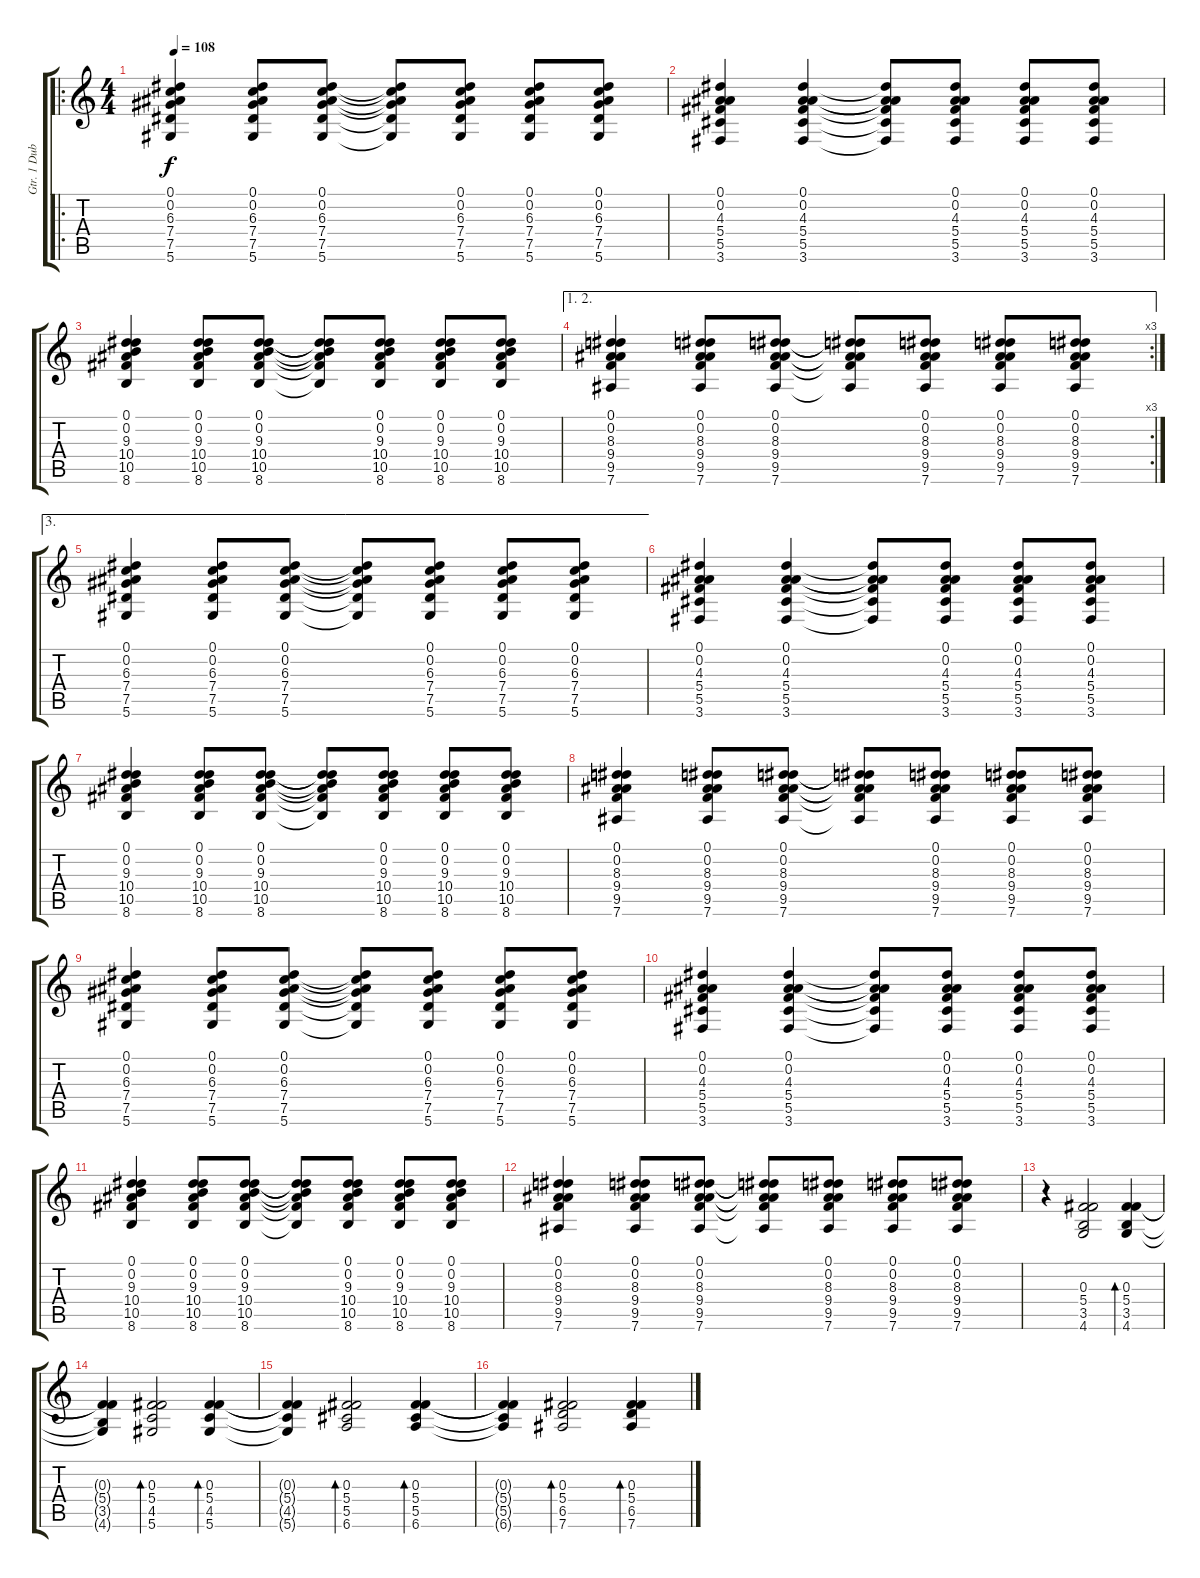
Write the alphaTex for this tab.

\track ("Gtr. 1 Dub" "Gtr. 1 Dub") {instrument acousticguitarnylon}
\staff {score tabs}
\tuning (Eb4 Bb3 Gb3 Db3 Ab2 Eb2) {hide}
\ro
\ts (4 4)
\tempo 108
\clef g2
\ks c
(0.1 0.2 6.3 7.4 7.5 5.6).4{dy f} (0.1 0.2 6.3 7.4 7.5 5.6).8 (0.1 0.2 6.3 7.4 7.5 5.6).8 (0.1{t} 0.2{t} 6.3{t} 7.4{t} 7.5{t} 5.6{t}).8 (0.1 0.2 6.3 7.4 7.5 5.6).8 (0.1 0.2 6.3 7.4 7.5 5.6).8 (0.1 0.2 6.3 7.4 7.5 5.6).8 |
(0.1 0.2 4.3 5.4 5.5 3.6).4 (0.1 0.2 4.3 5.4 5.5 3.6).4 (0.1{t} 0.2{t} 4.3{t} 5.4{t} 5.5{t} 3.6{t}).8 (0.1 0.2 4.3 5.4 5.5 3.6).8 (0.1 0.2 4.3 5.4 5.5 3.6).8 (0.1 0.2 4.3 5.4 5.5 3.6).8 |
(0.1 0.2 9.3 10.4 10.5 8.6).4 (0.1 0.2 9.3 10.4 10.5 8.6).8 (0.1 0.2 9.3 10.4 10.5 8.6).8 (0.1{t} 0.2{t} 9.3{t} 10.4{t} 10.5{t} 8.6{t}).8 (0.1 0.2 9.3 10.4 10.5 8.6).8 (0.1 0.2 9.3 10.4 10.5 8.6).8 (0.1 0.2 9.3 10.4 10.5 8.6).8 |
\ae (1 2)
\rc 3
(0.1 0.2 8.3 9.4 9.5 7.6).4 (0.1 0.2 8.3 9.4 9.5 7.6).8 (0.1 0.2 8.3 9.4 9.5 7.6).8 (0.1{t} 0.2{t} 8.3{t} 9.4{t} 9.5{t} 7.6{t}).8 (0.1 0.2 8.3 9.4 9.5 7.6).8 (0.1 0.2 8.3 9.4 9.5 7.6).8 (0.1 0.2 8.3 9.4 9.5 7.6).8 |
\ae 3
(0.1 0.2 6.3 7.4 7.5 5.6).4 (0.1 0.2 6.3 7.4 7.5 5.6).8 (0.1 0.2 6.3 7.4 7.5 5.6).8 (0.1{t} 0.2{t} 6.3{t} 7.4{t} 7.5{t} 5.6{t}).8 (0.1 0.2 6.3 7.4 7.5 5.6).8 (0.1 0.2 6.3 7.4 7.5 5.6).8 (0.1 0.2 6.3 7.4 7.5 5.6).8 |
(0.1 0.2 4.3 5.4 5.5 3.6).4 (0.1 0.2 4.3 5.4 5.5 3.6).4 (0.1{t} 0.2{t} 4.3{t} 5.4{t} 5.5{t} 3.6{t}).8 (0.1 0.2 4.3 5.4 5.5 3.6).8 (0.1 0.2 4.3 5.4 5.5 3.6).8 (0.1 0.2 4.3 5.4 5.5 3.6).8 |
(0.1 0.2 9.3 10.4 10.5 8.6).4 (0.1 0.2 9.3 10.4 10.5 8.6).8 (0.1 0.2 9.3 10.4 10.5 8.6).8 (0.1{t} 0.2{t} 9.3{t} 10.4{t} 10.5{t} 8.6{t}).8 (0.1 0.2 9.3 10.4 10.5 8.6).8 (0.1 0.2 9.3 10.4 10.5 8.6).8 (0.1 0.2 9.3 10.4 10.5 8.6).8 |
(0.1 0.2 8.3 9.4 9.5 7.6).4 (0.1 0.2 8.3 9.4 9.5 7.6).8 (0.1 0.2 8.3 9.4 9.5 7.6).8 (0.1{t} 0.2{t} 8.3{t} 9.4{t} 9.5{t} 7.6{t}).8 (0.1 0.2 8.3 9.4 9.5 7.6).8 (0.1 0.2 8.3 9.4 9.5 7.6).8 (0.1 0.2 8.3 9.4 9.5 7.6).8 |
(0.1 0.2 6.3 7.4 7.5 5.6).4 (0.1 0.2 6.3 7.4 7.5 5.6).8 (0.1 0.2 6.3 7.4 7.5 5.6).8 (0.1{t} 0.2{t} 6.3{t} 7.4{t} 7.5{t} 5.6{t}).8 (0.1 0.2 6.3 7.4 7.5 5.6).8 (0.1 0.2 6.3 7.4 7.5 5.6).8 (0.1 0.2 6.3 7.4 7.5 5.6).8 |
(0.1 0.2 4.3 5.4 5.5 3.6).4 (0.1 0.2 4.3 5.4 5.5 3.6).4 (0.1{t} 0.2{t} 4.3{t} 5.4{t} 5.5{t} 3.6{t}).8 (0.1 0.2 4.3 5.4 5.5 3.6).8 (0.1 0.2 4.3 5.4 5.5 3.6).8 (0.1 0.2 4.3 5.4 5.5 3.6).8 |
(0.1 0.2 9.3 10.4 10.5 8.6).4 (0.1 0.2 9.3 10.4 10.5 8.6).8 (0.1 0.2 9.3 10.4 10.5 8.6).8 (0.1{t} 0.2{t} 9.3{t} 10.4{t} 10.5{t} 8.6{t}).8 (0.1 0.2 9.3 10.4 10.5 8.6).8 (0.1 0.2 9.3 10.4 10.5 8.6).8 (0.1 0.2 9.3 10.4 10.5 8.6).8 |
(0.1 0.2 8.3 9.4 9.5 7.6).4 (0.1 0.2 8.3 9.4 9.5 7.6).8 (0.1 0.2 8.3 9.4 9.5 7.6).8 (0.1{t} 0.2{t} 8.3{t} 9.4{t} 9.5{t} 7.6{t}).8 (0.1 0.2 8.3 9.4 9.5 7.6).8 (0.1 0.2 8.3 9.4 9.5 7.6).8 (0.1 0.2 8.3 9.4 9.5 7.6).8 |
r.4 (0.3 5.4 3.5 4.6).2 (0.3 5.4 3.5 4.6).4{bd 120} |
(0.3{t} 5.4{t} 3.5{t} 4.6{t}).4 (0.3 5.4 4.5 5.6).2{bd 120} (0.3 5.4 4.5 5.6).4{bd 120} |
(0.3{t} 5.4{t} 4.5{t} 5.6{t}).4 (0.3 5.4 5.5 6.6).2{bd 120} (0.3 5.4 5.5 6.6).4{bd 120} |
(0.3{t} 5.4{t} 5.5{t} 6.6{t}).4 (0.3 5.4 6.5 7.6).2{bd 120} (0.3 5.4 6.5 7.6).4{bd 120}
